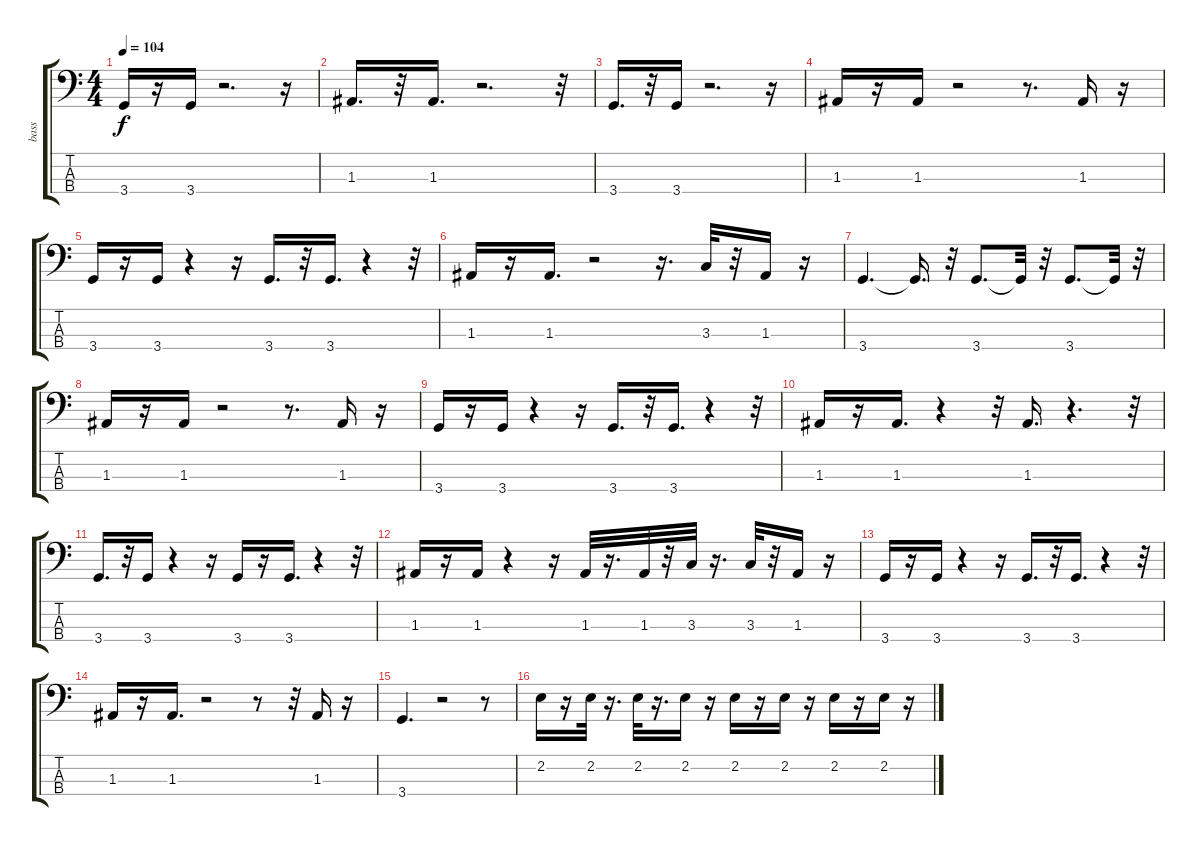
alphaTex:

\track ("bass" "bass") {instrument acousticbass}
\staff {score tabs}
\tuning (G2 D2 A1 E1) {hide}
\ts (4 4)
\tempo 104
\clef f4
\ks c
3.4.16{dy f} r.16 3.4.16 r.2{d} r.16 |
1.3.16{d} r.32 1.3.16{d} r.2{d} r.32 |
3.4.16{d} r.32 3.4.16 r.2{d} r.16 |
1.3.16 r.16 1.3.16 r.2 r.8{d} 1.3.16 r.16 |
3.4.16 r.16 3.4.16 r.4 r.16 3.4.16{d} r.32 3.4.16{d} r.4 r.32 |
1.3.16 r.16 1.3.16{d} r.2 r.16{d} 3.3.32 r.32 1.3.16 r.16 |
3.4.4{d} 3.4{t}.16{d} r.32 3.4.8{d} 3.4{t}.32 r.32 3.4.8{d} 3.4{t}.32 r.32 |
1.3.16 r.16 1.3.16 r.2 r.8{d} 1.3.16 r.16 |
3.4.16 r.16 3.4.16 r.4 r.16 3.4.16{d} r.32 3.4.16{d} r.4 r.32 |
1.3.16 r.16 1.3.16{d} r.4 r.32 1.3.16{d} r.4{d} r.32 |
3.4.16{d} r.32 3.4.16 r.4 r.16 3.4.16 r.16 3.4.16{d} r.4 r.32 |
1.3.16 r.16 1.3.16 r.4 r.16 1.3.32 r.16{d} 1.3.32 r.32 3.3.32 r.16{d} 3.3.32 r.32 1.3.16 r.16 |
3.4.16 r.16 3.4.16 r.4 r.16 3.4.16{d} r.32 3.4.16{d} r.4 r.32 |
1.3.16 r.16 1.3.16{d} r.2 r.8 r.32 1.3.16 r.16 |
3.4.4{d} r.2 r.8 |
2.2.16 r.16 2.2.32 r.16{d} 2.2.32 r.16{d} 2.2.16 r.16 2.2.16 r.16 2.2.16 r.16 2.2.16 r.16 2.2.16 r.16
